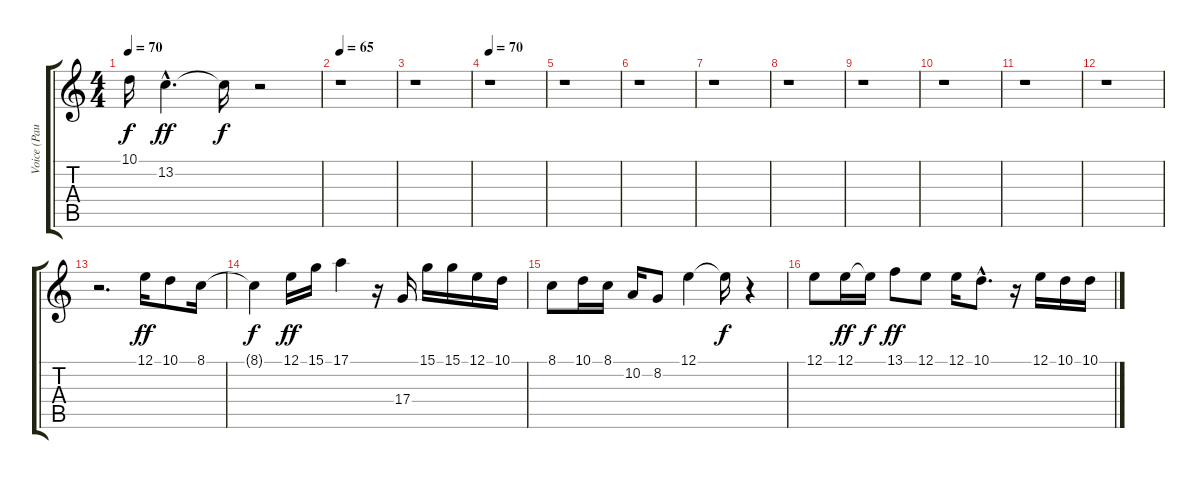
\track ("Voice (Paul)" "Voice (Pau") {instrument clarinet}
\staff {score tabs}
\tuning (E4 B3 G3 D3 A2 E2) {hide}
\ts (4 4)
\tempo 70
\clef g2
\ks c
10.1{t}.16{dy f} 13.2{hac}.4{d dy ff} 13.2{t}.16{dy f} r.2 |
\tempo 65
r.1 |
r.1 |
\tempo 70
r.1 |
r.1 |
r.1 |
r.1 |
r.1 |
r.1 |
r.1 |
r.1 |
r.1 |
r.2{d} 12.1.16{dy ff} 10.1.8 8.1.16 |
8.1{t}.4{dy f} 12.1.16{dy ff} 15.1.16 17.1.4 r.16 17.4.16 15.1.16 15.1.16 12.1.16 10.1.16 |
8.1.8 10.1.16 8.1.16 10.2.16 8.2.8 12.1.4 12.1{t}.16{dy f} r.4 |
12.1.8 12.1.16{dy ff} 12.1{t}.16{dy f} 13.1.8{dy ff} 12.1.8 12.1.16 10.1{hac}.8{d} r.16 12.1.16 10.1.16 10.1.16
